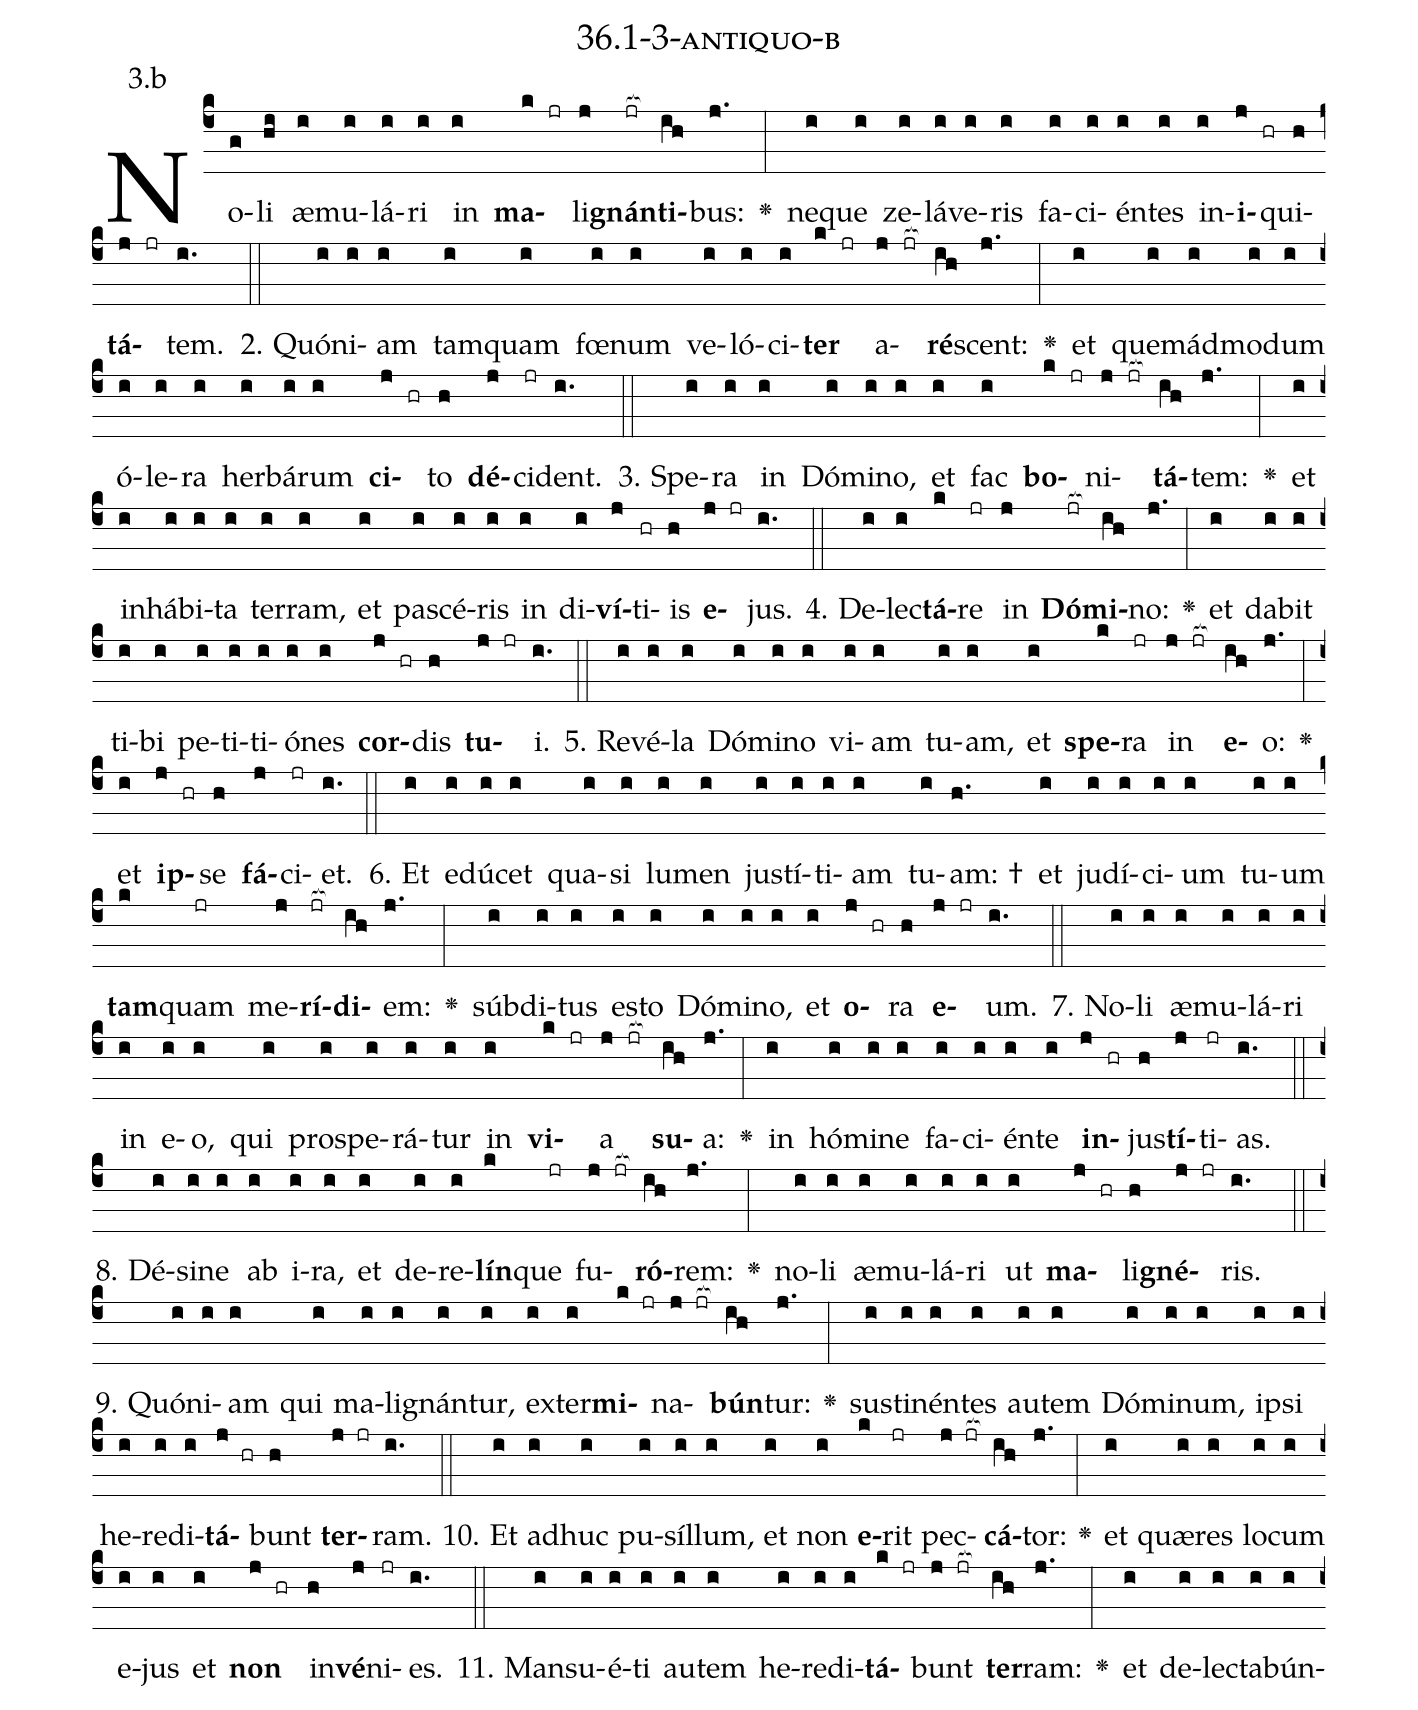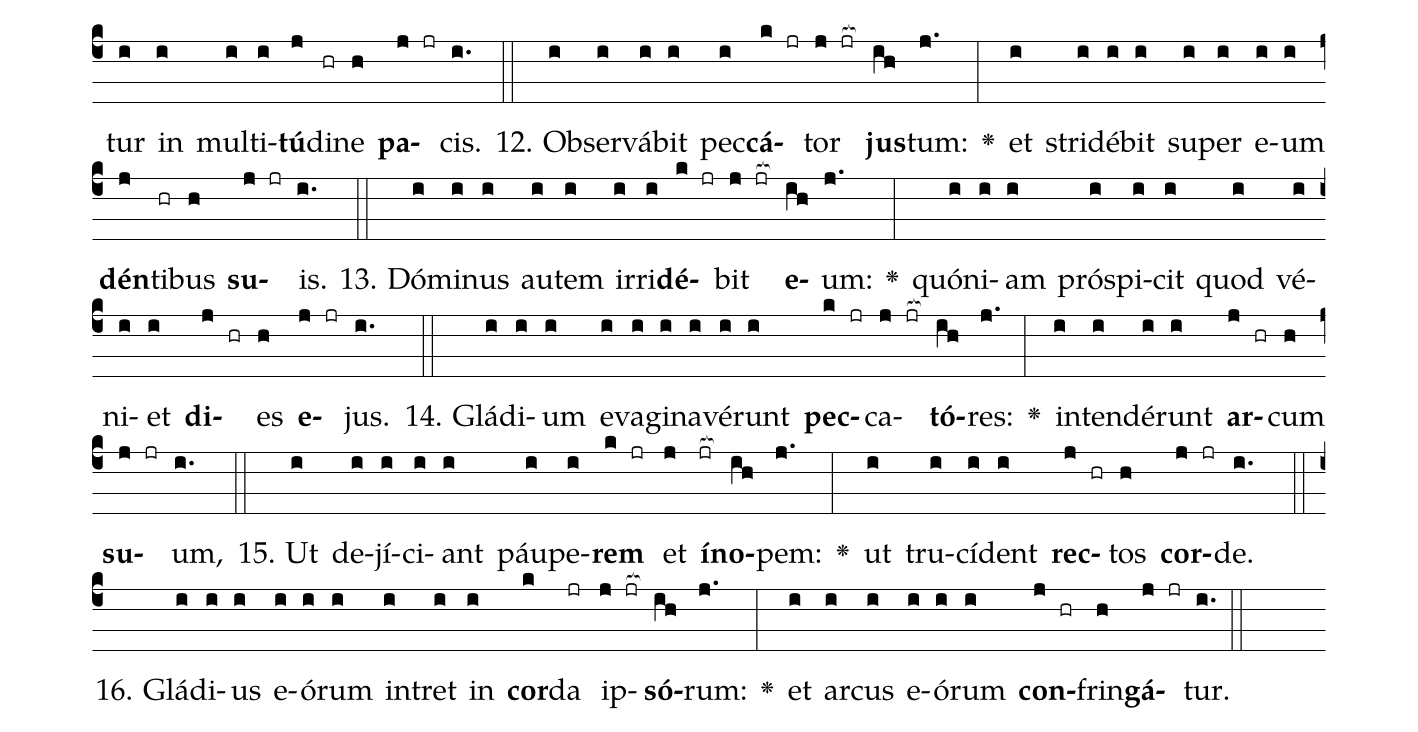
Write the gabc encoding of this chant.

name: 36.1-3-antiquo-b;
annotation: 3.b;
%%
(c4)No(g)li(hi) æ(i)mu(i)lá(i)ri(i) in(i) <b>ma</b>(k jr)li(j)<b>gnán</b>(jr[ocb:1{])<b>ti</b>(ih[ocb:0}])bus:(j.) <v>\greheightstar</v>(:) ne(i)que(i) ze(i)lá(i)ve(i)ris(i) fa(i)ci(i)én(i)tes(i) in(i)<b>i</b>(j hr)qui(h)<b>tá</b>(j jr)tem.(i.) (::)
2. Quón(i)i(i)am(i) tam(i)quam(i) fœ(i)num(i) ve(i)ló(i)ci(i)<b>ter</b>(k jr) a(j jr[ocb:1{])<b>ré</b>(ih[ocb:0}])scent:(j.) <v>\greheightstar</v>(:) et(i) quem(i)ád(i)mo(i)dum(i) ó(i)le(i)ra(i) her(i)bá(i)rum(i) <b>ci</b>(j hr)to(h) <b>dé</b>(j)ci(jr)dent.(i.) (::)
3. Spe(i)ra(i) in(i) Dó(i)mi(i)no,(i) et(i) fac(i) <b>bo</b>(k jr)ni(j jr[ocb:1{])<b>tá</b>(ih[ocb:0}])tem:(j.) <v>\greheightstar</v>(:) et(i) in(i)há(i)bi(i)ta(i) ter(i)ram,(i) et(i) pa(i)scé(i)ris(i) in(i) di(i)<b>ví</b>(j)ti(hr)is(h) <b>e</b>(j jr)jus.(i.) (::)
4. De(i)lec(i)<b>tá</b>(k)re(jr) in(j) <b>Dó</b>(jr[ocb:1{])<b>mi</b>(ih[ocb:0}])no:(j.) <v>\greheightstar</v>(:) et(i) da(i)bit(i) ti(i)bi(i) pe(i)ti(i)ti(i)ó(i)nes(i) <b>cor</b>(j hr)dis(h) <b>tu</b>(j jr)i.(i.) (::)
5. Re(i)vé(i)la(i) Dó(i)mi(i)no(i) vi(i)am(i) tu(i)am,(i) et(i) <b>spe</b>(k)ra(jr) in(j jr[ocb:1{]) <b>e</b>(ih[ocb:0}])o:(j.) <v>\greheightstar</v>(:) et(i) <b>ip</b>(j hr)se(h) <b>fá</b>(j)ci(jr)et.(i.) (::)
6. Et(i) e(i)dú(i)cet(i) qua(i)si(i) lu(i)men(i) jus(i)tí(i)ti(i)am(i) tu(i)am: †(h.) et(i) ju(i)dí(i)ci(i)um(i) tu(i)um(i) <b>tam</b>(k)quam(jr) me(j)<b>rí</b>(jr[ocb:1{])<b>di</b>(ih[ocb:0}])em:(j.) <v>\greheightstar</v>(:) súb(i)di(i)tus(i) es(i)to(i) Dó(i)mi(i)no,(i) et(i) <b>o</b>(j hr)ra(h) <b>e</b>(j jr)um.(i.) (::)
7. No(i)li(i) æ(i)mu(i)lá(i)ri(i) in(i) e(i)o,(i) qui(i) pro(i)spe(i)rá(i)tur(i) in(i) <b>vi</b>(k jr)a(j jr[ocb:1{]) <b>su</b>(ih[ocb:0}])a:(j.) <v>\greheightstar</v>(:) in(i) hó(i)mi(i)ne(i) fa(i)ci(i)én(i)te(i) <b>in</b>(j hr)jus(h)<b>tí</b>(j)ti(jr)as.(i.) (::)
8. Dé(i)si(i)ne(i) ab(i) i(i)ra,(i) et(i) de(i)re(i)<b>lín</b>(k)que(jr) fu(j jr[ocb:1{])<b>ró</b>(ih[ocb:0}])rem:(j.) <v>\greheightstar</v>(:) no(i)li(i) æ(i)mu(i)lá(i)ri(i) ut(i) <b>ma</b>(j hr)li(h)<b>gné</b>(j jr)ris.(i.) (::)
9. Quón(i)i(i)am(i) qui(i) ma(i)li(i)gnán(i)tur,(i) ex(i)ter(i)<b>mi</b>(k jr)na(j jr[ocb:1{])<b>bún</b>(ih[ocb:0}])tur:(j.) <v>\greheightstar</v>(:) sus(i)ti(i)nén(i)tes(i) au(i)tem(i) Dó(i)mi(i)num,(i) ip(i)si(i) he(i)re(i)di(i)<b>tá</b>(j hr)bunt(h) <b>ter</b>(j jr)ram.(i.) (::)
10. Et(i) ad(i)huc(i) pu(i)síl(i)lum,(i) et(i) non(i) <b>e</b>(k)rit(jr) pec(j jr[ocb:1{])<b>cá</b>(ih[ocb:0}])tor:(j.) <v>\greheightstar</v>(:) et(i) quæ(i)res(i) lo(i)cum(i) e(i)jus(i) et(i) <b>non</b>(j hr) in(h)<b>vé</b>(j)ni(jr)es.(i.) (::)
11. Man(i)su(i)é(i)ti(i) au(i)tem(i) he(i)re(i)di(i)<b>tá</b>(k jr)bunt(j jr[ocb:1{]) <b>ter</b>(ih[ocb:0}])ram:(j.) <v>\greheightstar</v>(:) et(i) de(i)lec(i)ta(i)bún(i)tur(i) in(i) mul(i)ti(i)<b>tú</b>(j)di(hr)ne(h) <b>pa</b>(j jr)cis.(i.) (::)
12. Ob(i)ser(i)vá(i)bit(i) pec(i)<b>cá</b>(k jr)tor(j jr[ocb:1{]) <b>jus</b>(ih[ocb:0}])tum:(j.) <v>\greheightstar</v>(:) et(i) stri(i)dé(i)bit(i) su(i)per(i) e(i)um(i) <b>dén</b>(j)ti(hr)bus(h) <b>su</b>(j jr)is.(i.) (::)
13. Dó(i)mi(i)nus(i) au(i)tem(i) ir(i)ri(i)<b>dé</b>(k jr)bit(j jr[ocb:1{]) <b>e</b>(ih[ocb:0}])um:(j.) <v>\greheightstar</v>(:) quón(i)i(i)am(i) pró(i)spi(i)cit(i) quod(i) vé(i)ni(i)et(i) <b>di</b>(j hr)es(h) <b>e</b>(j jr)jus.(i.) (::)
14. Glá(i)di(i)um(i) e(i)va(i)gi(i)na(i)vé(i)runt(i) <b>pec</b>(k jr)ca(j jr[ocb:1{])<b>tó</b>(ih[ocb:0}])res:(j.) <v>\greheightstar</v>(:) in(i)ten(i)dé(i)runt(i) <b>ar</b>(j hr)cum(h) <b>su</b>(j jr)um,(i.) (::)
15. Ut(i) de(i)jí(i)ci(i)ant(i) páu(i)pe(i)<b>rem</b>(k jr) et(j) <b>ín</b>(jr[ocb:1{])<b>o</b>(ih[ocb:0}])pem:(j.) <v>\greheightstar</v>(:) ut(i) tru(i)cí(i)dent(i) <b>rec</b>(j hr)tos(h) <b>cor</b>(j jr)de.(i.) (::)
16. Glá(i)di(i)us(i) e(i)ó(i)rum(i) in(i)tret(i) in(i) <b>cor</b>(k)da(jr) ip(j jr[ocb:1{])<b>só</b>(ih[ocb:0}])rum:(j.) <v>\greheightstar</v>(:) et(i) ar(i)cus(i) e(i)ó(i)rum(i) <b>con</b>(j hr)frin(h)<b>gá</b>(j jr)tur.(i.) (::)
